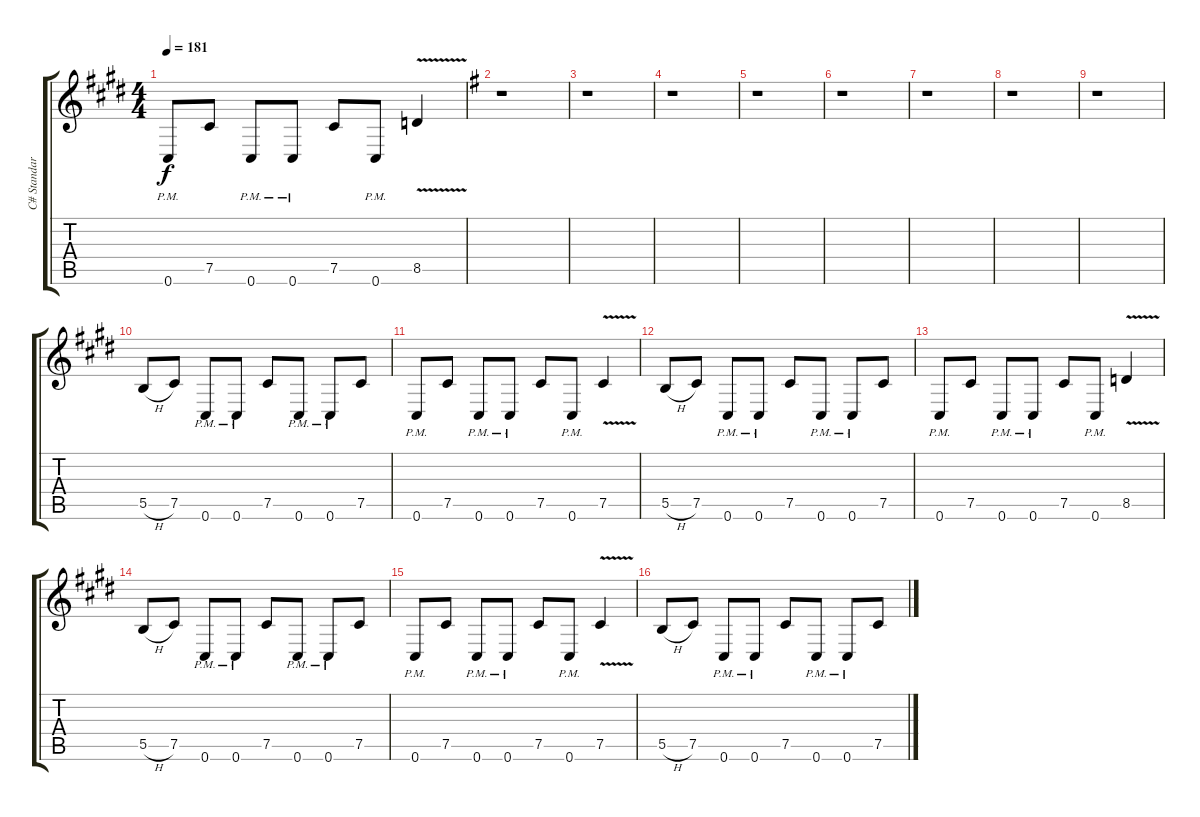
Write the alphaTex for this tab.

\track ("C# Standard Tuning Distortion" "C# Standar") {instrument distortionguitar}
\staff {score tabs}
\tuning (Db4 Ab3 E3 B2 Gb2 Db2) {hide}
\ts (4 4)
\tempo 181
\clef g2
\ks e
0.6{pm}.8{dy f} 7.5.8 0.6{pm}.8 0.6{pm}.8 7.5.8 0.6{pm}.8 8.5{v}.4 |
\ks g
r.1 |
r.1 |
r.1 |
r.1 |
r.1 |
r.1 |
r.1 |
r.1 |
\ks e
5.5{h}.8 7.5.8 0.6{pm}.8 0.6{pm}.8 7.5.8 0.6{pm}.8 0.6{pm}.8 7.5.8 |
0.6{pm}.8 7.5.8 0.6{pm}.8 0.6{pm}.8 7.5.8 0.6{pm}.8 7.5{v}.4 |
5.5{h}.8 7.5.8 0.6{pm}.8 0.6{pm}.8 7.5.8 0.6{pm}.8 0.6{pm}.8 7.5.8 |
0.6{pm}.8 7.5.8 0.6{pm}.8 0.6{pm}.8 7.5.8 0.6{pm}.8 8.5{v}.4 |
5.5{h}.8 7.5.8 0.6{pm}.8 0.6{pm}.8 7.5.8 0.6{pm}.8 0.6{pm}.8 7.5.8 |
0.6{pm}.8 7.5.8 0.6{pm}.8 0.6{pm}.8 7.5.8 0.6{pm}.8 7.5{v}.4 |
5.5{h}.8 7.5.8 0.6{pm}.8 0.6{pm}.8 7.5.8 0.6{pm}.8 0.6{pm}.8 7.5.8
